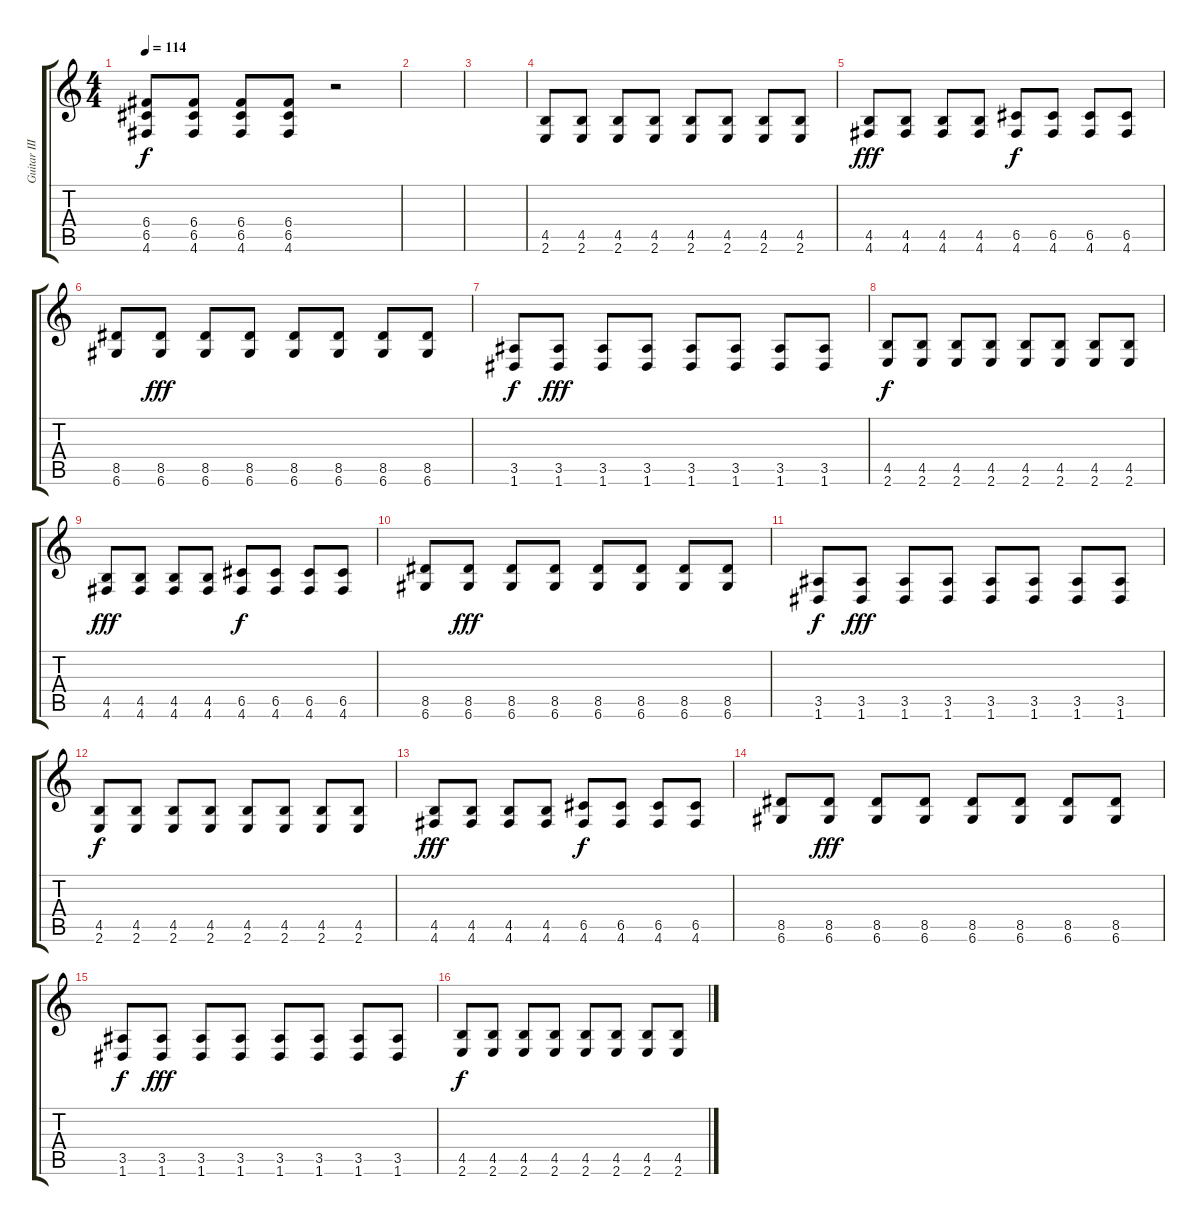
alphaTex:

\track ("Guitar III" "Guitar III") {instrument distortionguitar}
\staff {score tabs}
\tuning (D4 A3 F3 C3 G2 D2) {hide}
\ts (4 4)
\tempo 114
\clef g2
\ks c
(6.4 6.5 4.6).8{dy f} (6.4 6.5 4.6).8 (6.4 6.5 4.6).8 (6.4 6.5 4.6).8 r.2 |
|
|
(4.5 2.6).8 (4.5 2.6).8 (4.5 2.6).8 (4.5 2.6).8 (4.5 2.6).8 (4.5 2.6).8 (4.5 2.6).8 (4.5 2.6).8 |
(4.5 4.6).8{dy fff} (4.5 4.6).8 (4.5 4.6).8 (4.5 4.6).8 (6.5 4.6).8{dy f} (6.5 4.6).8 (6.5 4.6).8 (6.5 4.6).8 |
(8.5 6.6).8 (8.5 6.6).8{dy fff} (8.5 6.6).8 (8.5 6.6).8 (8.5 6.6).8 (8.5 6.6).8 (8.5 6.6).8 (8.5 6.6).8 |
(3.5 1.6).8{dy f} (3.5 1.6).8{dy fff} (3.5 1.6).8 (3.5 1.6).8 (3.5 1.6).8 (3.5 1.6).8 (3.5 1.6).8 (3.5 1.6).8 |
(4.5 2.6).8{dy f} (4.5 2.6).8 (4.5 2.6).8 (4.5 2.6).8 (4.5 2.6).8 (4.5 2.6).8 (4.5 2.6).8 (4.5 2.6).8 |
(4.5 4.6).8{dy fff} (4.5 4.6).8 (4.5 4.6).8 (4.5 4.6).8 (6.5 4.6).8{dy f} (6.5 4.6).8 (6.5 4.6).8 (6.5 4.6).8 |
(8.5 6.6).8 (8.5 6.6).8{dy fff} (8.5 6.6).8 (8.5 6.6).8 (8.5 6.6).8 (8.5 6.6).8 (8.5 6.6).8 (8.5 6.6).8 |
(3.5 1.6).8{dy f} (3.5 1.6).8{dy fff} (3.5 1.6).8 (3.5 1.6).8 (3.5 1.6).8 (3.5 1.6).8 (3.5 1.6).8 (3.5 1.6).8 |
(4.5 2.6).8{dy f} (4.5 2.6).8 (4.5 2.6).8 (4.5 2.6).8 (4.5 2.6).8 (4.5 2.6).8 (4.5 2.6).8 (4.5 2.6).8 |
(4.5 4.6).8{dy fff} (4.5 4.6).8 (4.5 4.6).8 (4.5 4.6).8 (6.5 4.6).8{dy f} (6.5 4.6).8 (6.5 4.6).8 (6.5 4.6).8 |
(8.5 6.6).8 (8.5 6.6).8{dy fff} (8.5 6.6).8 (8.5 6.6).8 (8.5 6.6).8 (8.5 6.6).8 (8.5 6.6).8 (8.5 6.6).8 |
(3.5 1.6).8{dy f} (3.5 1.6).8{dy fff} (3.5 1.6).8 (3.5 1.6).8 (3.5 1.6).8 (3.5 1.6).8 (3.5 1.6).8 (3.5 1.6).8 |
(4.5 2.6).8{dy f} (4.5 2.6).8 (4.5 2.6).8 (4.5 2.6).8 (4.5 2.6).8 (4.5 2.6).8 (4.5 2.6).8 (4.5 2.6).8
